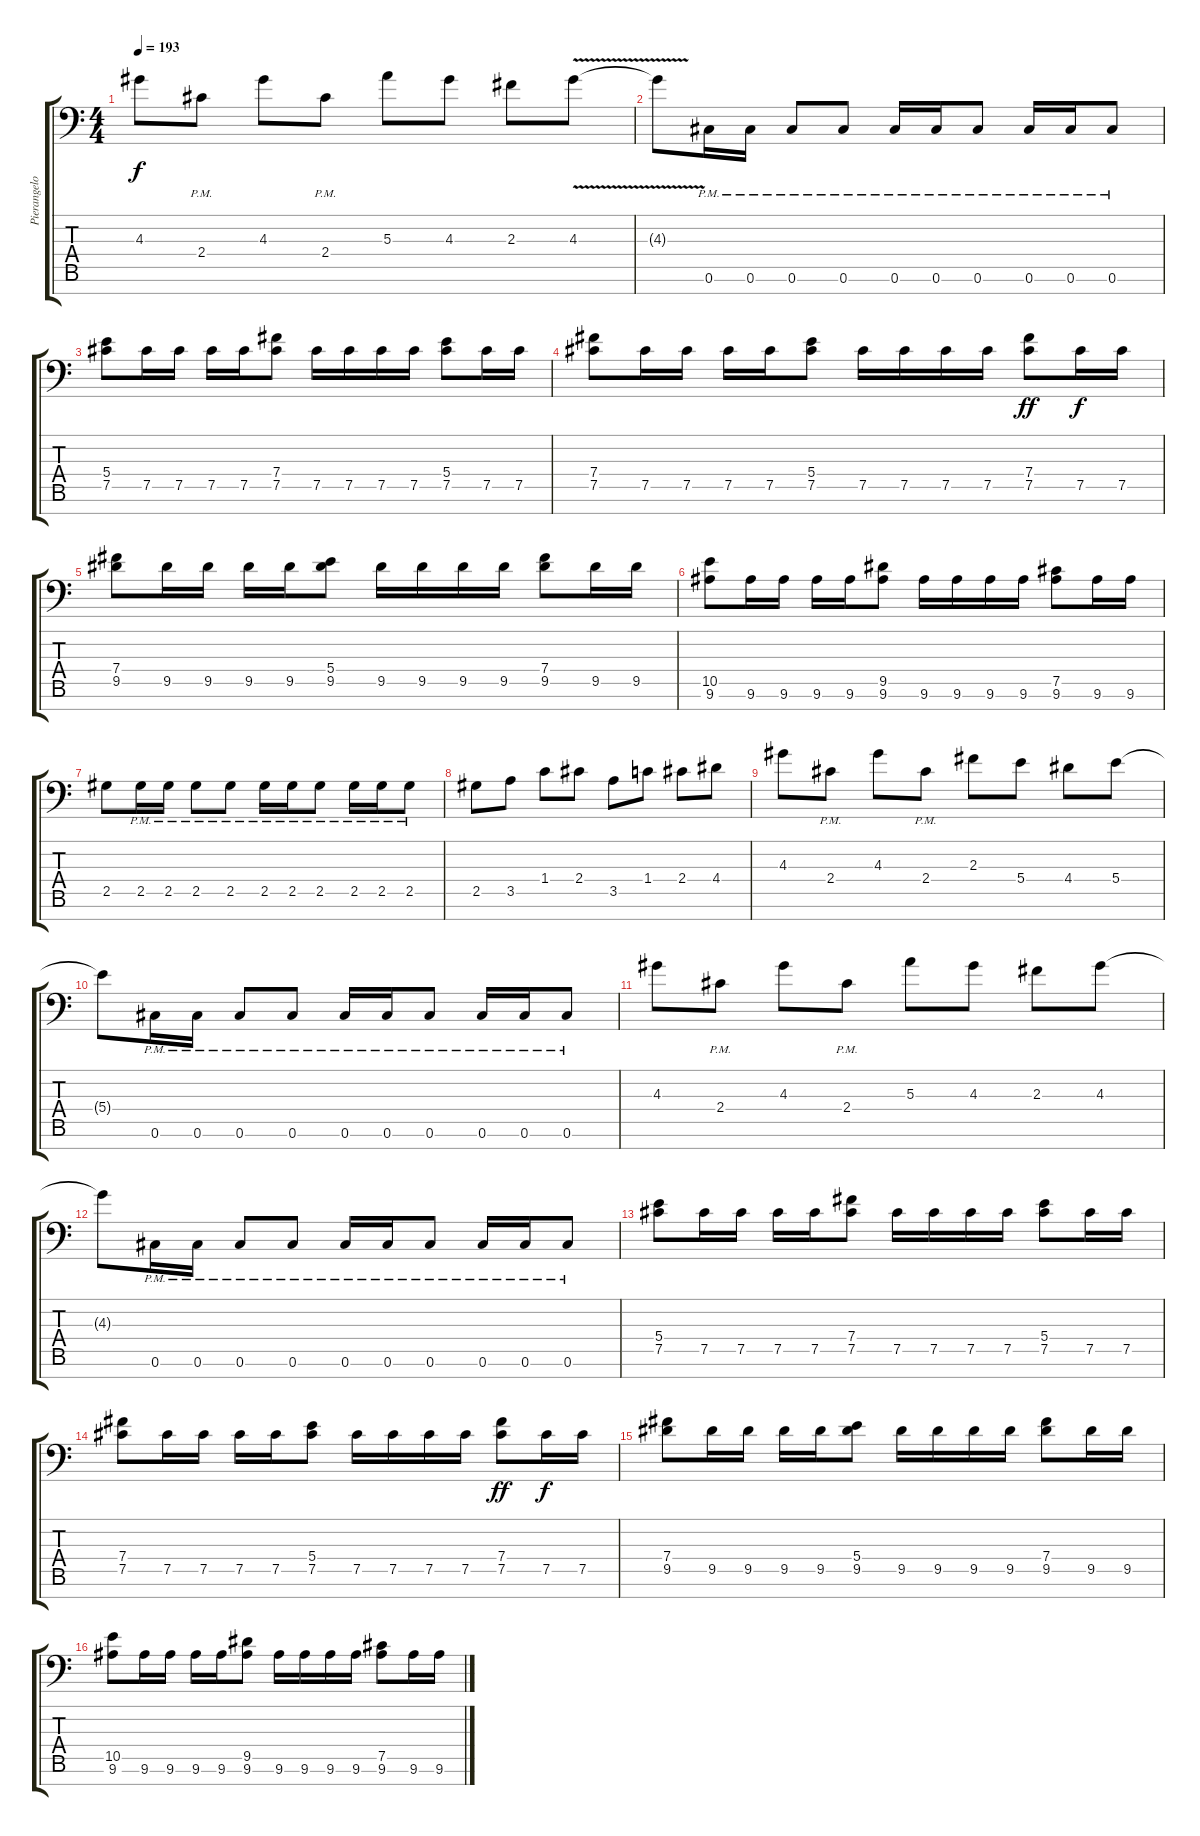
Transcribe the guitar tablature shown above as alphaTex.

\track ("Pierangelo Giglioni" "Pierangelo") {instrument distortionguitar}
\staff {score tabs}
\tuning (Db4 Ab3 E3 B2 Gb2 Db2 Ab1) {hide}
\ts (4 4)
\tempo 193
\clef f4
\ks c
4.3.8{dy f} 2.4{pm}.8 4.3.8 2.4{pm}.8 5.3.8 4.3.8 2.3.8 4.3{v}.8 |
4.3{t}.8 0.6{pm}.16 0.6{pm}.16 0.6{pm}.8 0.6{pm}.8 0.6{pm}.16 0.6{pm}.16 0.6{pm}.8 0.6{pm}.16 0.6{pm}.16 0.6{pm}.8 |
(5.4 7.5).8 7.5.16 7.5.16 7.5.16 7.5.16 (7.4 7.5).8 7.5.16 7.5.16 7.5.16 7.5.16 (5.4 7.5).8 7.5.16 7.5.16 |
(7.4 7.5).8 7.5.16 7.5.16 7.5.16 7.5.16 (5.4 7.5).8 7.5.16 7.5.16 7.5.16 7.5.16 (7.4 7.5).8{dy ff} 7.5.16{dy f} 7.5.16 |
(7.4 9.5).8 9.5.16 9.5.16 9.5.16 9.5.16 (5.4 9.5).8 9.5.16 9.5.16 9.5.16 9.5.16 (7.4 9.5).8 9.5.16 9.5.16 |
(10.5 9.6).8 9.6.16 9.6.16 9.6.16 9.6.16 (9.5 9.6).8 9.6.16 9.6.16 9.6.16 9.6.16 (7.5 9.6).8 9.6.16 9.6.16 |
2.5.8 2.5{pm}.16 2.5{pm}.16 2.5{pm}.8 2.5{pm}.8 2.5{pm}.16 2.5{pm}.16 2.5{pm}.8 2.5{pm}.16 2.5{pm}.16 2.5{pm}.8 |
2.5.8 3.5.8 1.4.8 2.4.8 3.5.8 1.4.8 2.4.8 4.4.8 |
4.3.8 2.4{pm}.8 4.3.8 2.4{pm}.8 2.3.8 5.4.8 4.4.8 5.4.8 |
5.4{t}.8 0.6{pm}.16 0.6{pm}.16 0.6{pm}.8 0.6{pm}.8 0.6{pm}.16 0.6{pm}.16 0.6{pm}.8 0.6{pm}.16 0.6{pm}.16 0.6{pm}.8 |
4.3.8 2.4{pm}.8 4.3.8 2.4{pm}.8 5.3.8 4.3.8 2.3.8 4.3.8 |
4.3{t}.8 0.6{pm}.16 0.6{pm}.16 0.6{pm}.8 0.6{pm}.8 0.6{pm}.16 0.6{pm}.16 0.6{pm}.8 0.6{pm}.16 0.6{pm}.16 0.6{pm}.8 |
(5.4 7.5).8 7.5.16 7.5.16 7.5.16 7.5.16 (7.4 7.5).8 7.5.16 7.5.16 7.5.16 7.5.16 (5.4 7.5).8 7.5.16 7.5.16 |
(7.4 7.5).8 7.5.16 7.5.16 7.5.16 7.5.16 (5.4 7.5).8 7.5.16 7.5.16 7.5.16 7.5.16 (7.4 7.5).8{dy ff} 7.5.16{dy f} 7.5.16 |
(7.4 9.5).8 9.5.16 9.5.16 9.5.16 9.5.16 (5.4 9.5).8 9.5.16 9.5.16 9.5.16 9.5.16 (7.4 9.5).8 9.5.16 9.5.16 |
(10.5 9.6).8 9.6.16 9.6.16 9.6.16 9.6.16 (9.5 9.6).8 9.6.16 9.6.16 9.6.16 9.6.16 (7.5 9.6).8 9.6.16 9.6.16
